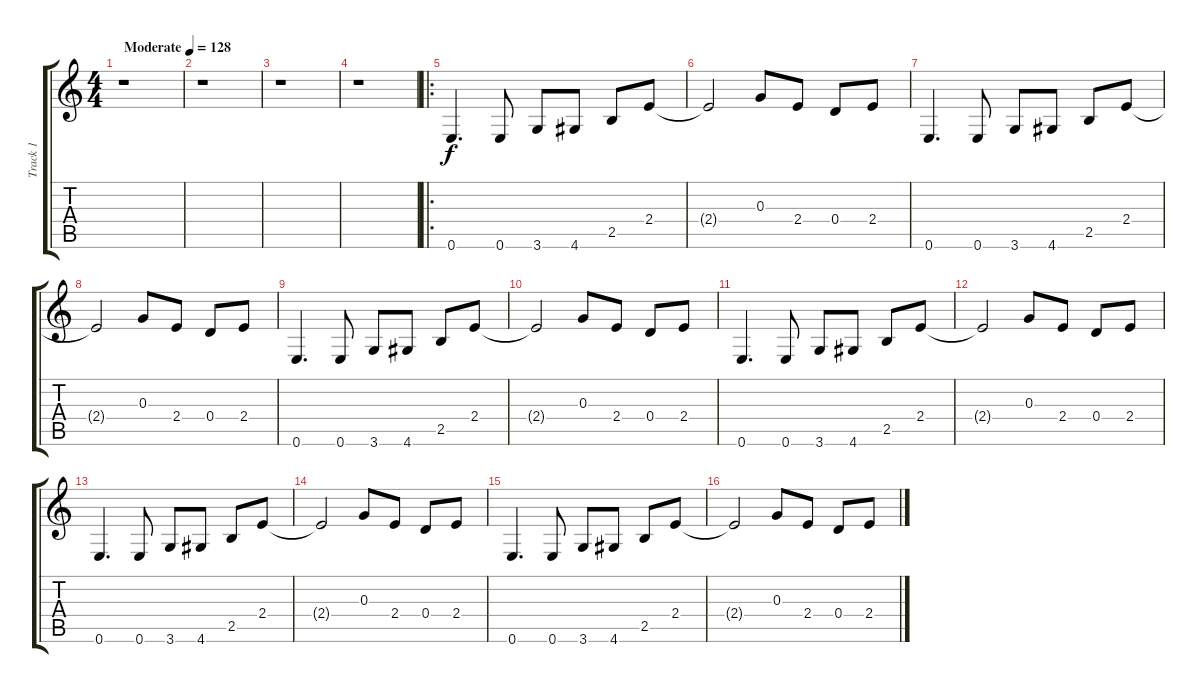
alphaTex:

\track ("Track 1" "Track 1") {instrument distortionguitar}
\staff {score tabs}
\tuning (E4 B3 G3 D3 A2 E2) {hide}
\ts (4 4)
\tempo (128 "Moderate")
\clef g2
\ks c
r.1{dy f instrument distortionguitar} |
r.1 |
r.1 |
r.1 |
\ro
0.6.4{d} 0.6.8 3.6.8 4.6.8 2.5.8 2.4.8 |
2.4{t}.2 0.3.8 2.4.8 0.4.8 2.4.8 |
0.6.4{d} 0.6.8 3.6.8 4.6.8 2.5.8 2.4.8 |
2.4{t}.2 0.3.8 2.4.8 0.4.8 2.4.8 |
0.6.4{d} 0.6.8 3.6.8 4.6.8 2.5.8 2.4.8 |
2.4{t}.2 0.3.8 2.4.8 0.4.8 2.4.8 |
0.6.4{d} 0.6.8 3.6.8 4.6.8 2.5.8 2.4.8 |
2.4{t}.2 0.3.8 2.4.8 0.4.8 2.4.8 |
0.6.4{d} 0.6.8 3.6.8 4.6.8 2.5.8 2.4.8 |
2.4{t}.2 0.3.8 2.4.8 0.4.8 2.4.8 |
0.6.4{d} 0.6.8 3.6.8 4.6.8 2.5.8 2.4.8 |
2.4{t}.2 0.3.8 2.4.8 0.4.8 2.4.8
